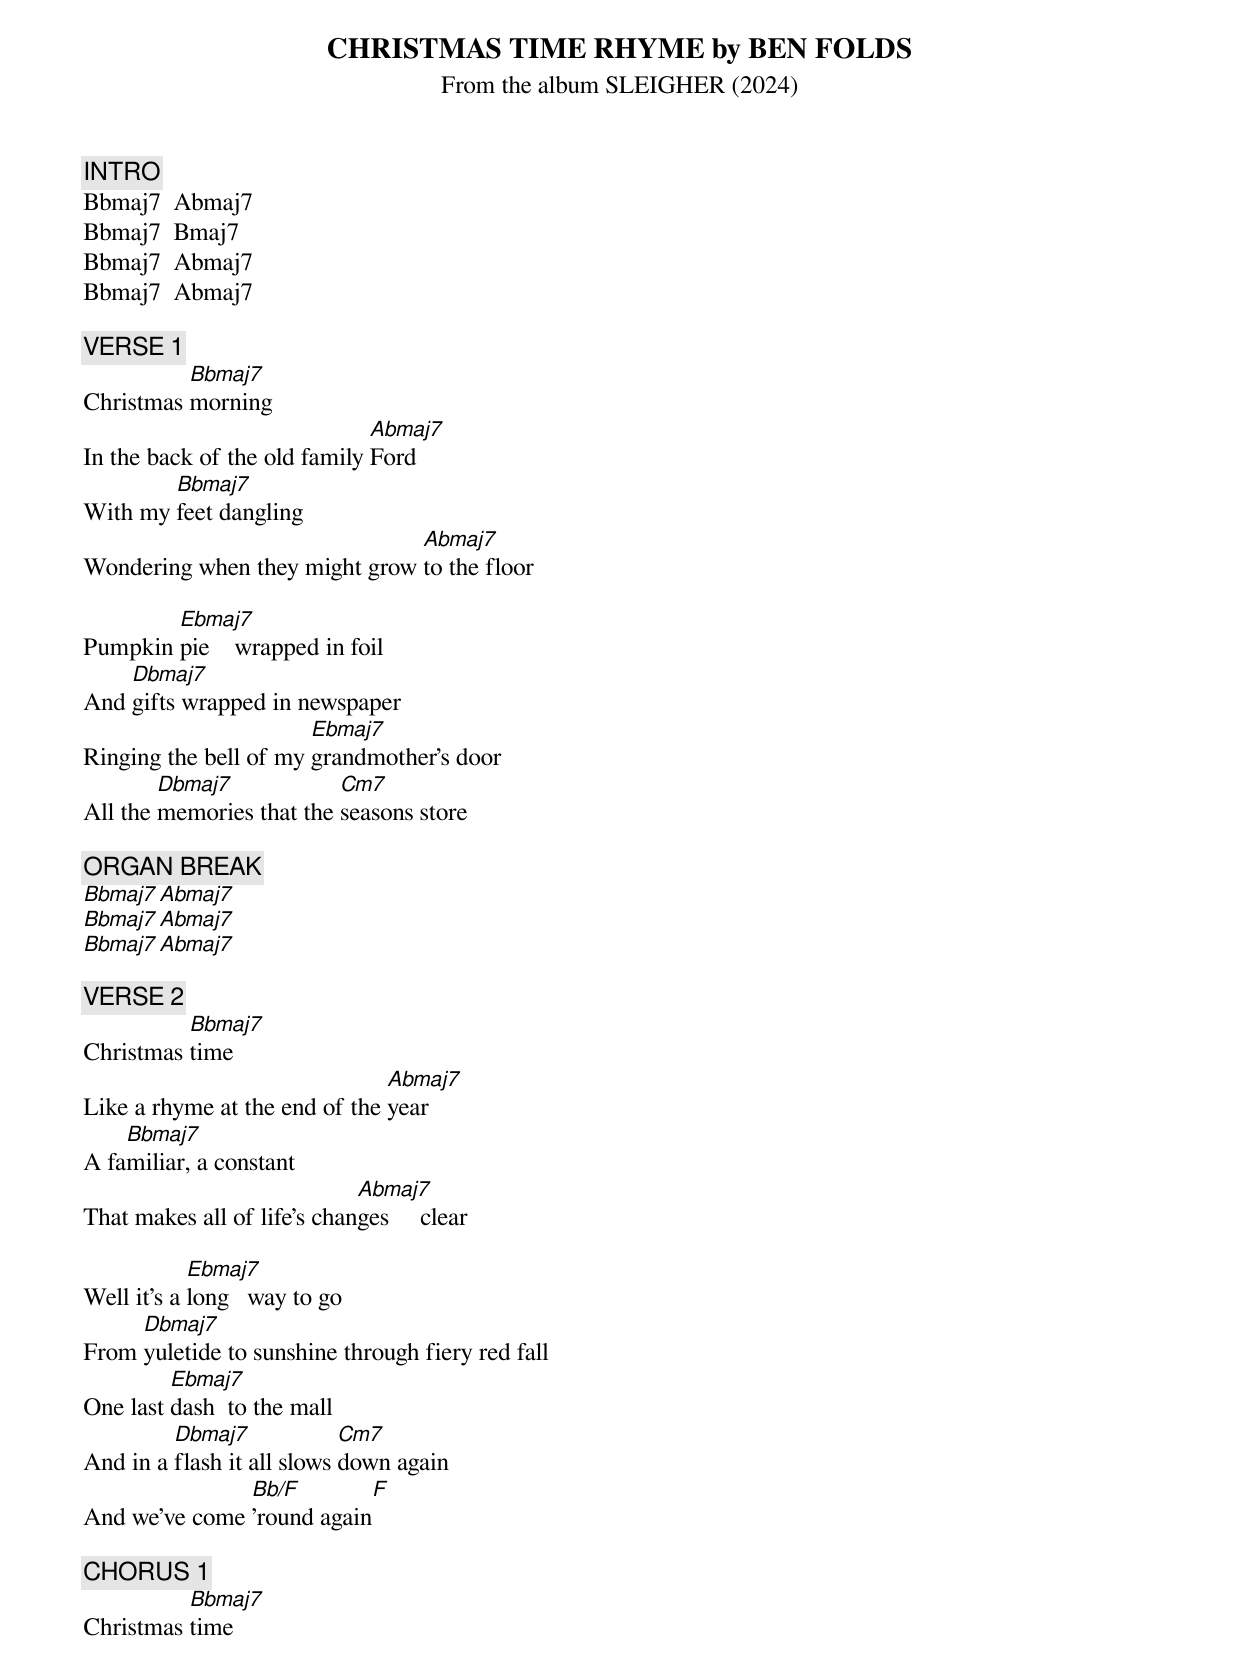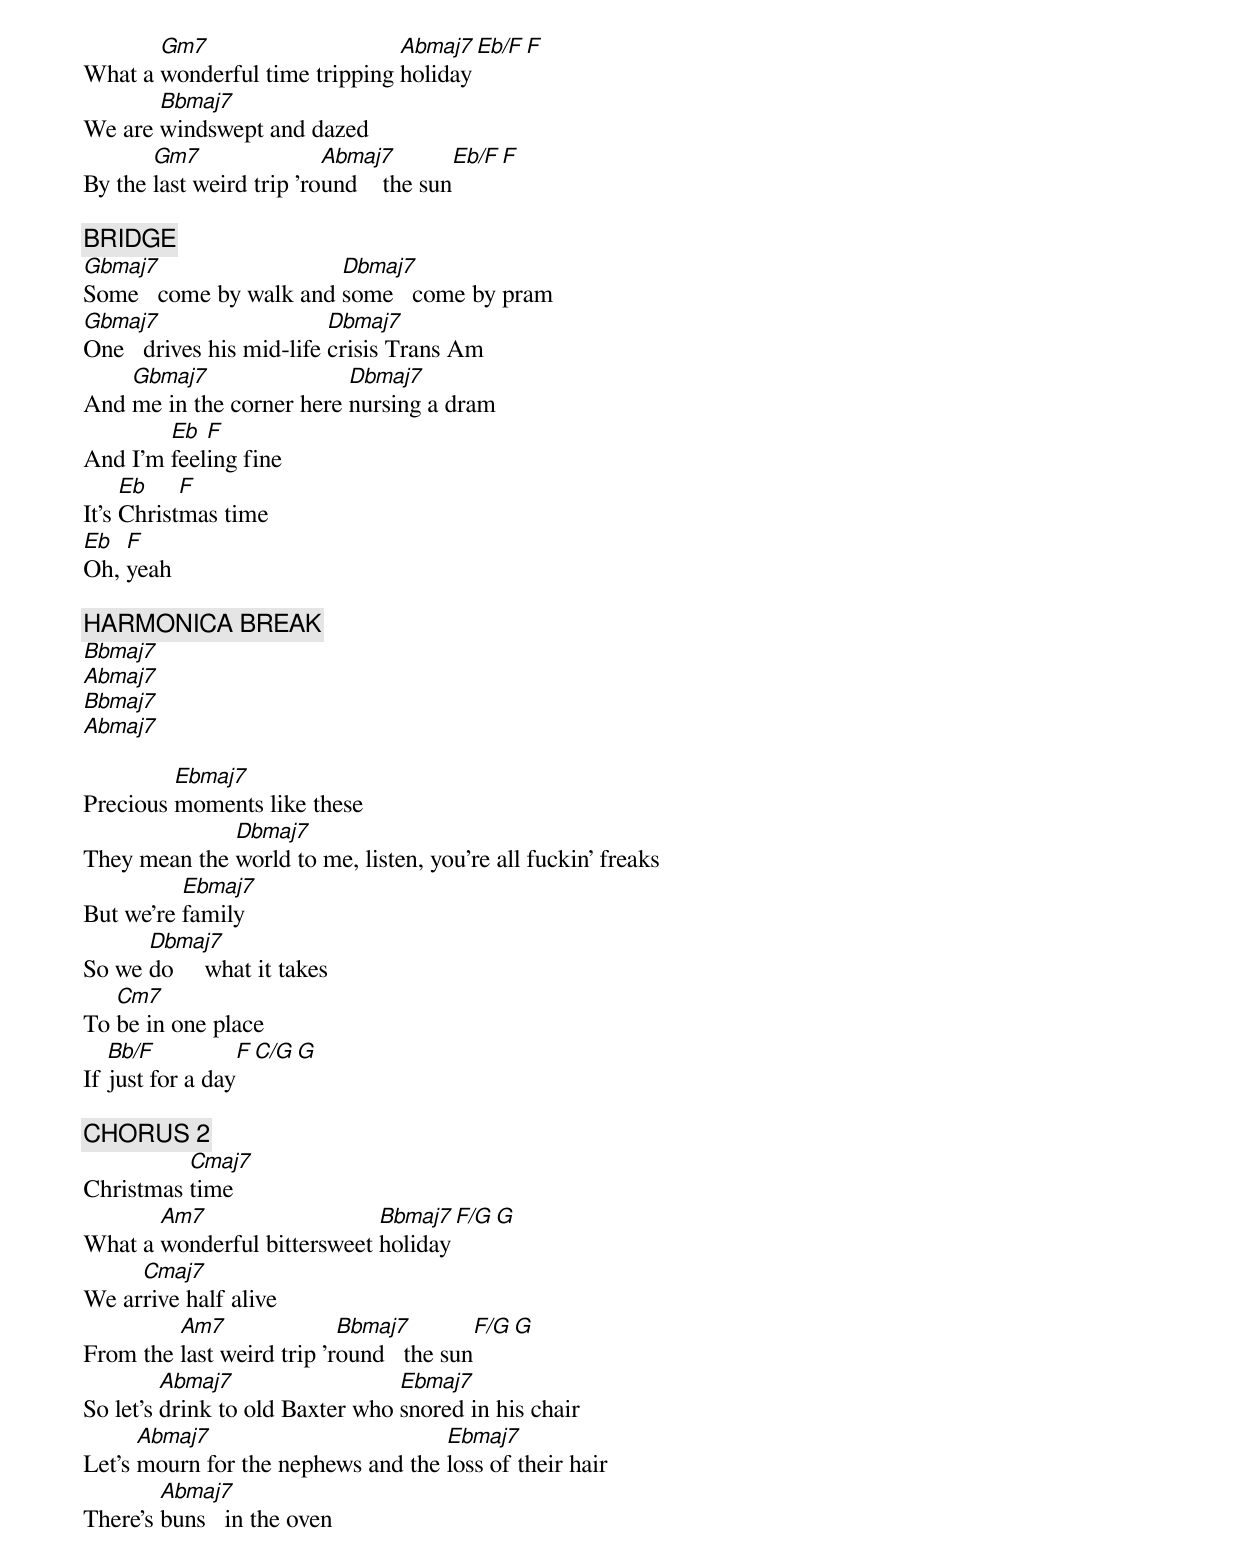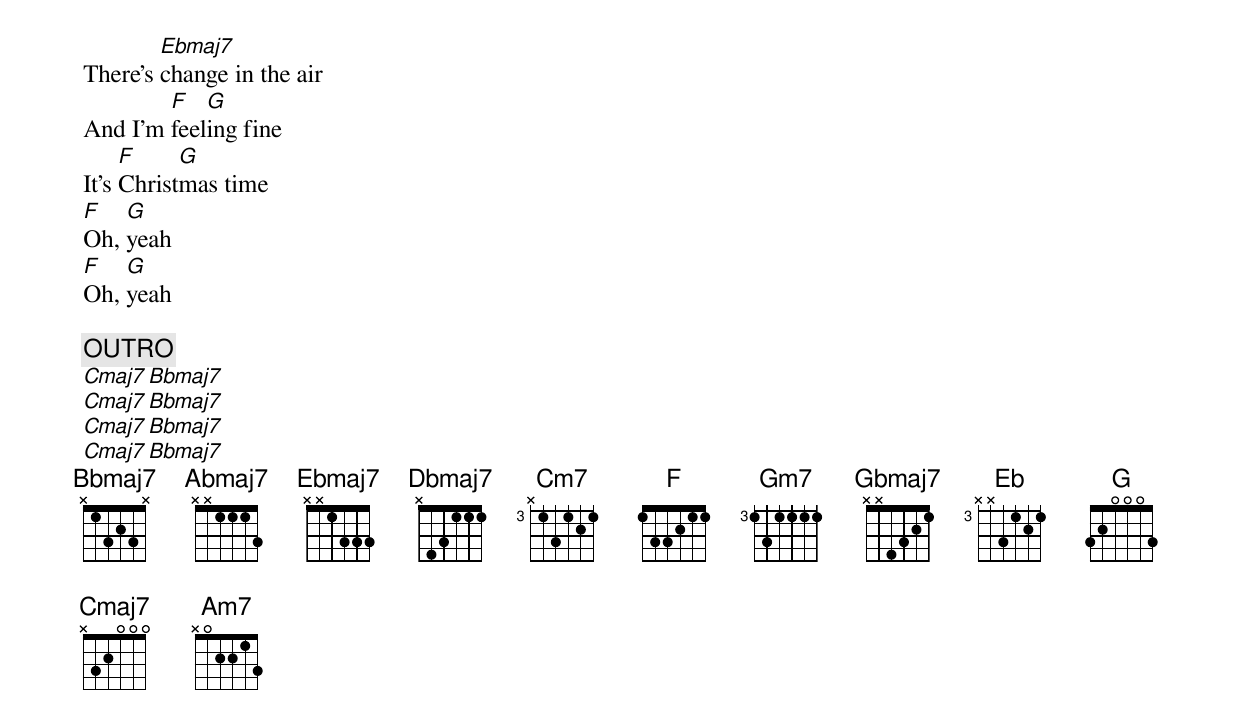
CHRISTMAS TIME RHYME by BEN FOLDS
From the album SLEIGHER (2024)

[INTRO]
Bbmaj7  Abmaj7
Bbmaj7  Bmaj7
Bbmaj7  Abmaj7
Bbmaj7  Abmaj7

[VERSE 1]
          Bbmaj7
Christmas morning
                              Abmaj7
In the back of the old family Ford
        Bbmaj7
With my feet dangling
                               Abmaj7
Wondering when they might grow to the floor

        Ebmaj7
Pumpkin pie    wrapped in foil
    Dbmaj7
And gifts wrapped in newspaper
                       Ebmaj7
Ringing the bell of my grandmother's door
        Dbmaj7            Cm7
All the memories that the seasons store

[ORGAN BREAK]
Bbmaj7  Abmaj7
Bbmaj7  Abmaj7
Bbmaj7  Abmaj7

[VERSE 2]
          Bbmaj7
Christmas time
                               Abmaj7
Like a rhyme at the end of the year
    Bbmaj7
A familiar, a constant
                             Abmaj7
That makes all of life's changes     clear

            Ebmaj7
Well it's a long   way to go
     Dbmaj7
From yuletide to sunshine through fiery red fall
         Ebmaj7
One last dash  to the mall
         Dbmaj7             Cm7
And in a flash it all slows down again
               Bb/F         F
And we've come 'round again

[CHORUS 1]
          Bbmaj7
Christmas time
       Gm7                     Abmaj7    Eb/F  F
What a wonderful time tripping holiday
       Bbmaj7
We are windswept and dazed
       Gm7                Abmaj7         Eb/F  F
By the last weird trip 'round    the sun

[BRIDGE]
Gbmaj7                  Dbmaj7
Some   come by walk and some   come by pram
Gbmaj7                    Dbmaj7
One   drives his mid-life crisis Trans Am
    Gbmaj7                Dbmaj7
And me in the corner here nursing a dram
        Eb  F
And I'm feeling fine
     Eb    F
It's Christmas time
Eb  F
Oh, yeah

[HARMONICA BREAK]
Bbmaj7
Abmaj7
Bbmaj7
Abmaj7

         Ebmaj7
Precious moments like these
              Dbmaj7
They mean the world to me, listen, you're all fuckin' freaks
          Ebmaj7
But we're family
      Dbmaj7
So we do     what it takes
   Cm7
To be in one place
   Bb/F           F  C/G  G
If just for a day

[CHORUS 2]
          Cmaj7
Christmas time
       Am7                   Bbmaj7  F/G  G
What a wonderful bittersweet holiday
     Cmaj7
We arrive half alive
         Am7               Bbmaj7         F/G  G
From the last weird trip 'round   the sun
         Abmaj7                  Ebmaj7
So let's drink to old Baxter who snored in his chair
      Abmaj7                        Ebmaj7
Let's mourn for the nephews and the loss of their hair
        Abmaj7
There's buns   in the oven
        Ebmaj7
There's change in the air
        F   G
And I'm feeling fine
     F     G
It's Christmas time
F   G
Oh, yeah
F   G
Oh, yeah

[OUTRO]
Cmaj7  Bbmaj7
Cmaj7  Bbmaj7
Cmaj7  Bbmaj7
Cmaj7  Bbmaj7
